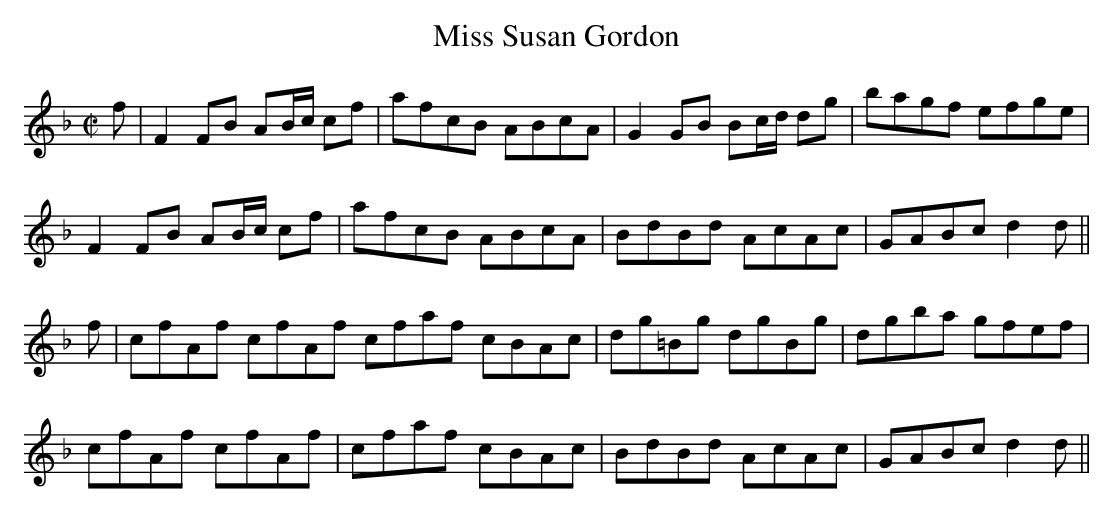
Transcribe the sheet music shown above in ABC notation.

X:1
T:Miss Susan Gordon
M:C|
L:1/8
K:F
f|F2 FB AB/c/ cf|afcB ABcA|G2 GB Bc/d/ dg|bagf efge|
F2FB AB/c/ cf|afcB ABcA|BdBd AcAc|GABc d2d||
f|cfAf cfAf cfaf cBAc|dg=Bg dgBg|dgba gfef|
cfAf cfAf|cfaf cBAc|BdBd AcAc|GABc d2d||
